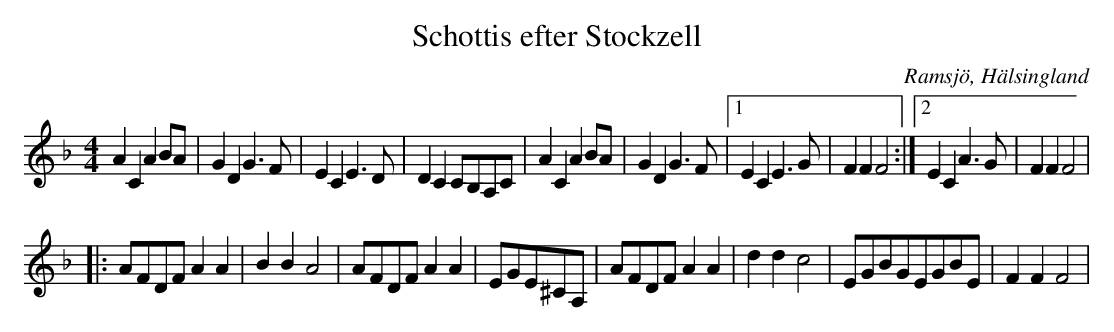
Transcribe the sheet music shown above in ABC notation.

X:1
T: Schottis efter Stockzell
O: Ramsjö, Hälsingland
M: 4/4
L: 1/8
K: F
A2 C2 A2 BA|G2 D2 G2>F2|E2 C2 E2>D2|D2 C2 CB,A,C|A2 C2 A2 BA|G2 D2 G2>F2|1 E2 C2 E2>G2|F2 F2 F4:|2 E2 C2 A2>G2|F2 F2 F4|
|:AFDF A2 A2| B2 B2 A4|AFDF A2 A2|EGE^CA,|AFDF A2 A2| d2 d2 c4|EGBGEGBE|F2 F2 F4|
